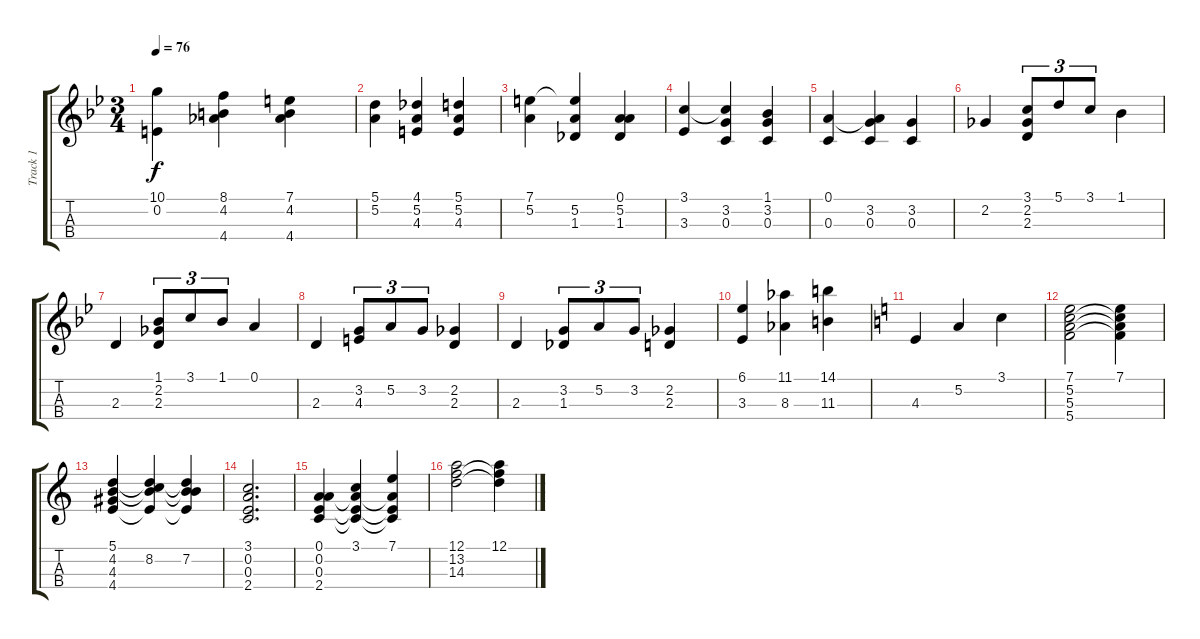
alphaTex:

\track ("Track 1" "Track 1") {instrument acousticguitarsteel}
\staff {score tabs}
\tuning (A3 E3 C3 G3) {hide}
\ts (3 4)
\tempo 76
\clef g2
\ks bb
(10.1 0.2).4{dy f} (8.1 4.2 4.4).4 (7.1 4.2 4.4).4 |
(5.1 5.2).4 (4.1 5.2 4.3).4 (5.1 5.2 4.3).4 |
(7.1 5.2).4 (7.1{t} 5.2 1.3).4 (0.1 5.2 1.3).4 |
(3.1 3.3).4 (3.1{t} 3.2 0.3).4 (1.1 3.2 0.3).4 |
(0.1 0.3).4 (0.1{t} 3.2 0.3).4 (3.2 0.3).4 |
2.2.4 (3.1 2.2 2.3).8{tu (3 2)} 5.1.8{tu (3 2)} 3.1.8{tu (3 2)} 1.1.4 |
2.3.4 (1.1 2.2 2.3).8{tu (3 2)} 3.1.8{tu (3 2)} 1.1.8{tu (3 2)} 0.1.4 |
2.3.4 (3.2 4.3).8{tu (3 2)} 5.2.8{tu (3 2)} 3.2.8{tu (3 2)} (2.2 2.3).4 |
2.3.4 (3.2 1.3).8{tu (3 2)} 5.2.8{tu (3 2)} 3.2.8{tu (3 2)} (2.2 2.3).4 |
(6.1 3.3).4 (11.1 8.3).4 (14.1 11.3).4 |
\ks c
4.3.4 5.2.4 3.1.4 |
(7.1 5.2 5.3 5.4).2 (7.1 5.2{t} 5.3{t} 5.4{t}).4 |
(5.1 4.2 4.3 4.4).4 (5.1{t} 8.2 4.3{t} 4.4{t}).4 (5.1{t} 7.2 4.3{t} 4.4{t}).4 |
(3.1 0.2 0.3 2.4).2{d} |
(0.1 0.2 0.3 2.4).4 (3.1 0.2{t} 0.3{t} 2.4{t}).4 (7.1 0.2{t} 0.3{t} 2.4{t}).4 |
(12.1 13.2 14.3).2 (12.1 13.2{t} 14.3{t}).4
